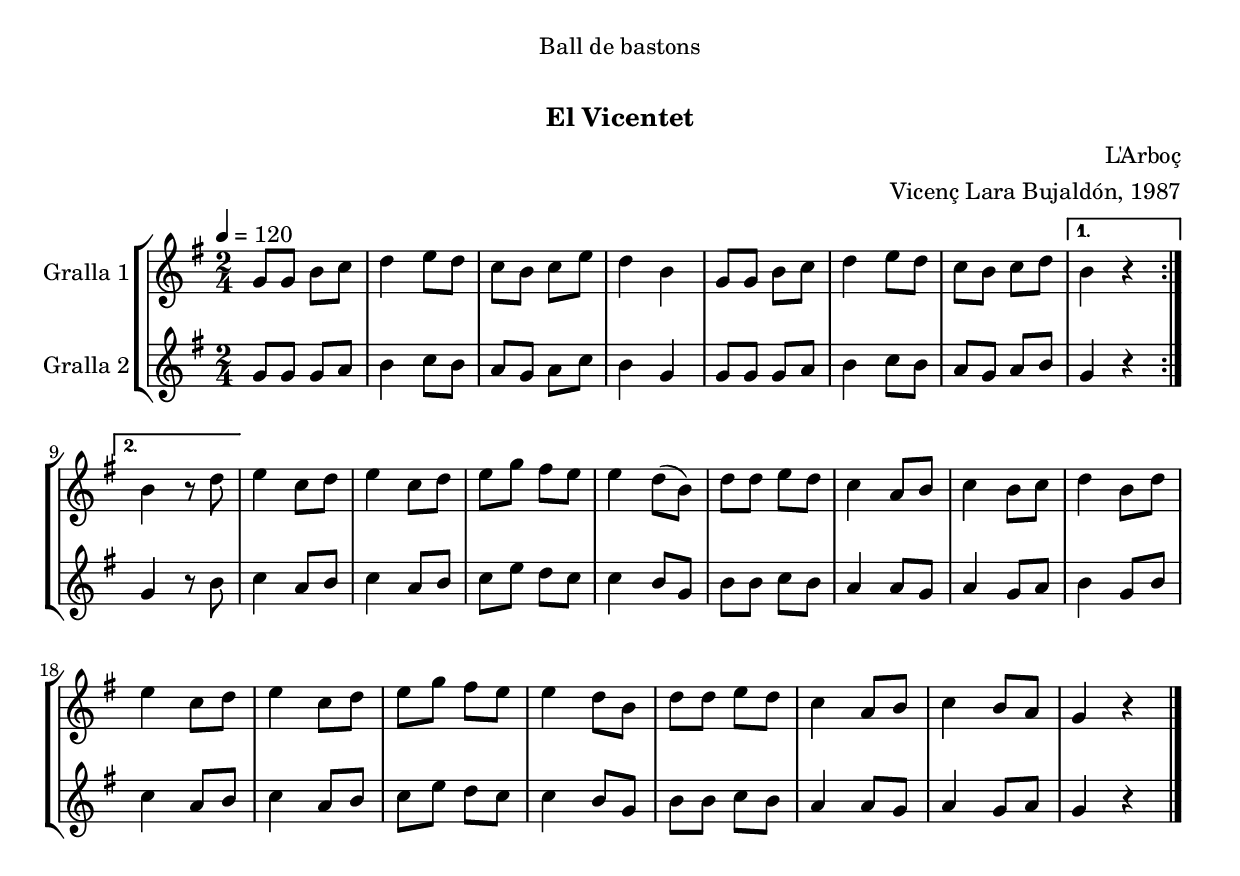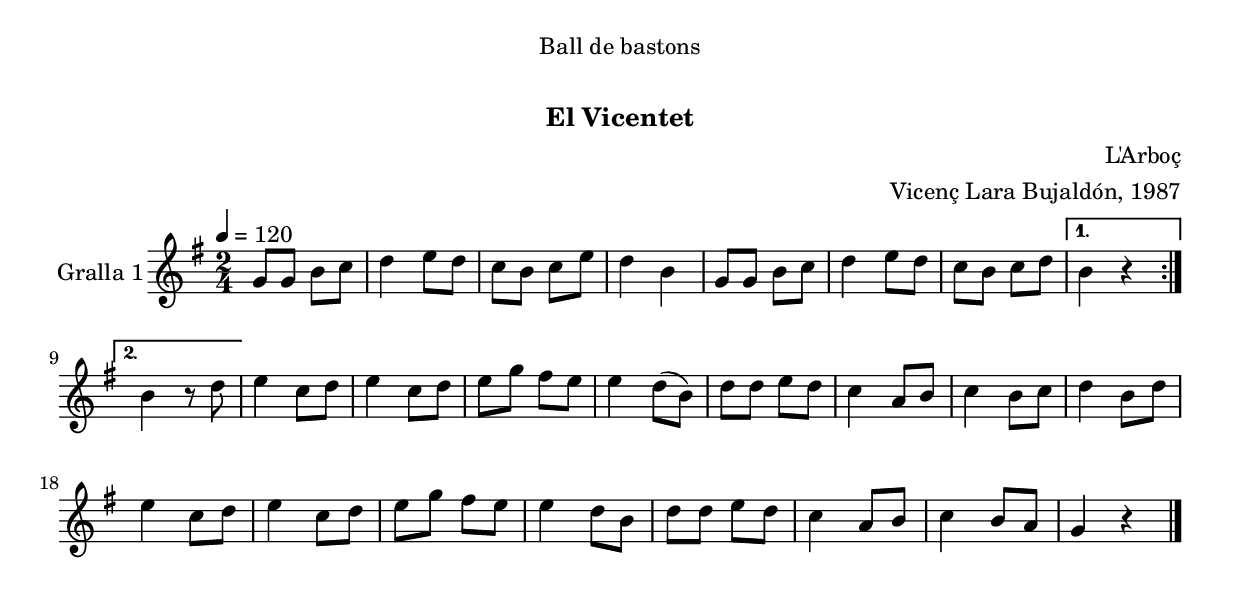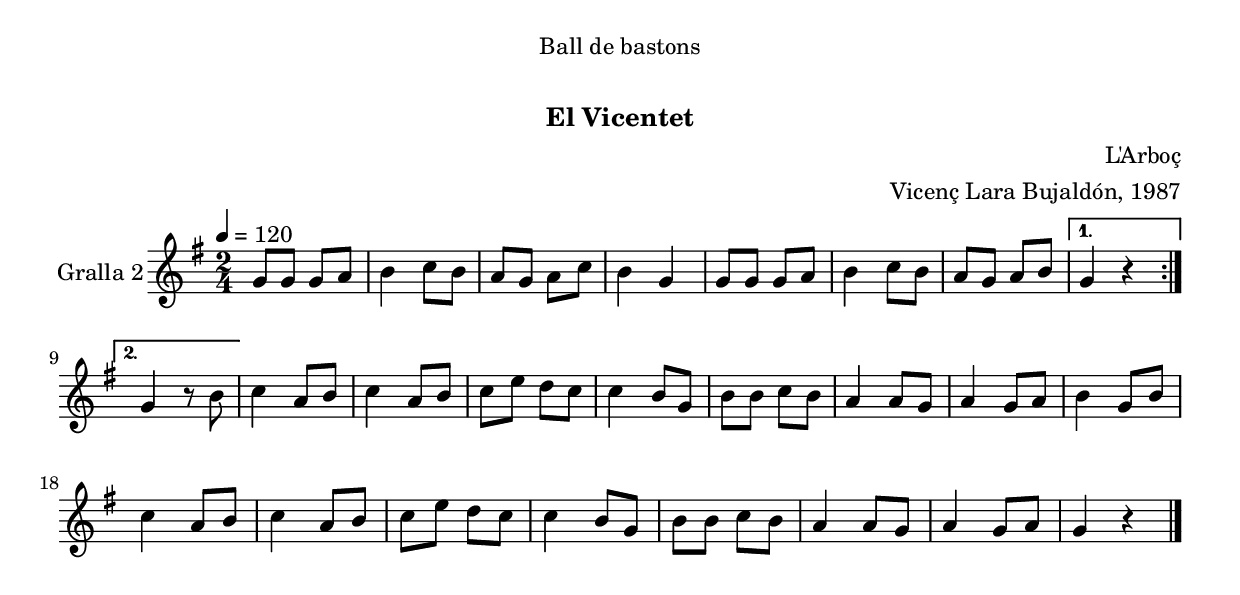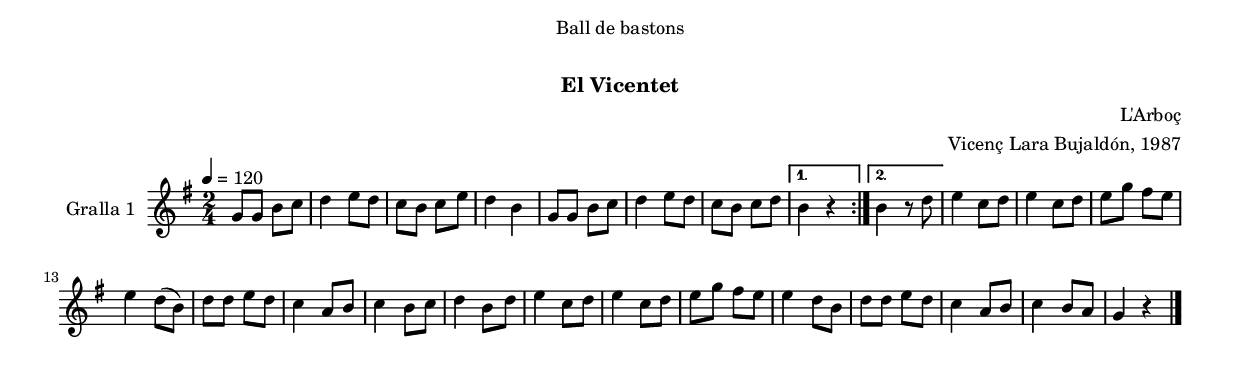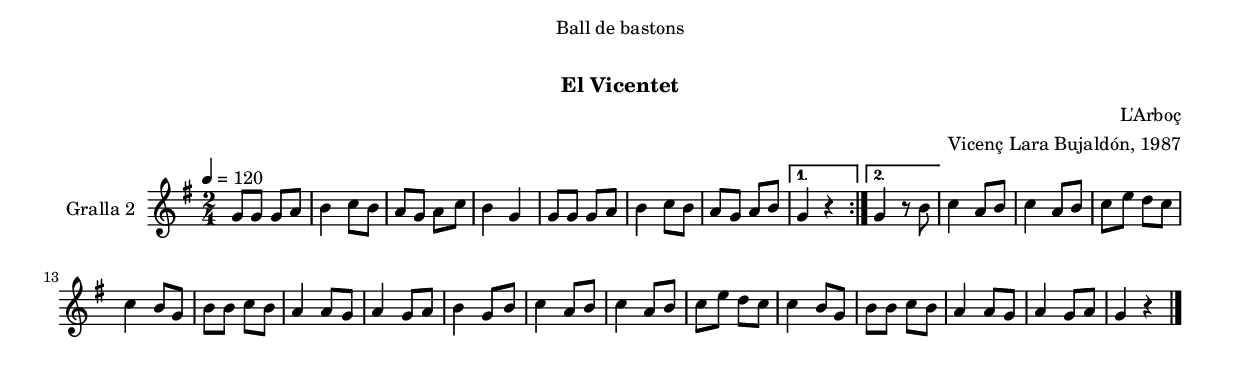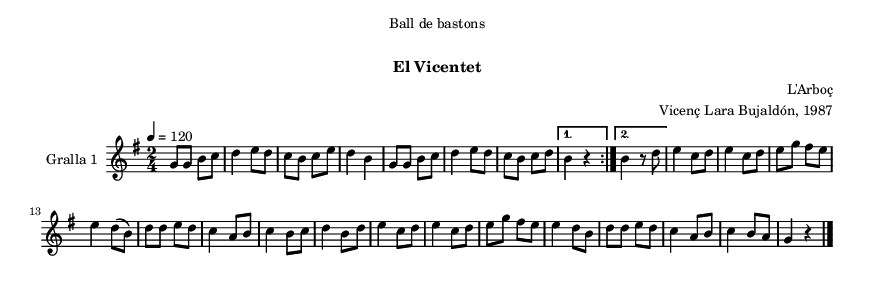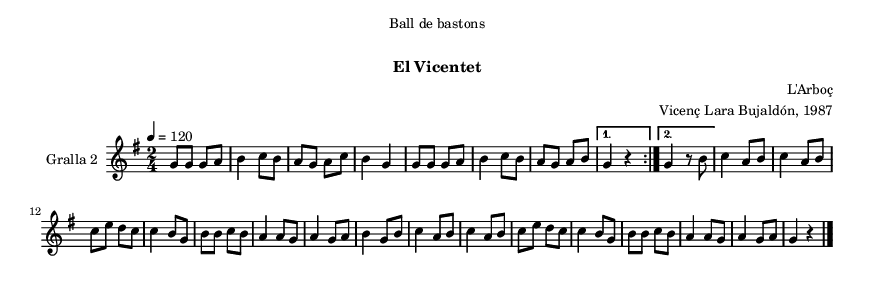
\version "2.16.0"

\header {
  dedication="Ball de bastons"
  title="          "
  subtitle="El Vicentet"
  subsubtitle=""
  poet=""
  meter=""
  piece=""
  composer="L'Arboç"
  arranger="Vicenç Lara Bujaldón, 1987"
  opus=""
  instrument=""
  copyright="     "
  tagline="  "
}

liniaroAa =
\relative g'
{
  \tempo 4=120
  \clef treble
  \key g \major
  \time 2/4
  \repeat volta 2 { g8 g b c  |
  d4 e8 d  |
  c8 b c e  |
  d4 b  |
  %05
  g8 g b c  |
  d4 e8 d  |
  c8 b c d }
  \alternative { { b4 r }
  { b4 r8 d } }
  %10
  e4 c8 d  |
  e4 c8 d  |
  e8 g fis e  |
  e4 d8 ( b )  |
  d8 d e d  |
  %15
  c4 a8 b  |
  c4 b8 c  |
  d4 b8 d  |
  e4 c8 d  |
  e4 c8 d  |
  %20
  e8 g fis e  |
  e4 d8 b  |
  d8 d e d  |
  c4 a8 b  |
  c4 b8 a  |
  %25
  g4 r  \bar "|."
}

liniaroAb =
\relative g'
{
  \tempo 4=120
  \clef treble
  \key g \major
  \time 2/4
  \repeat volta 2 { g8 g g a  |
  b4 c8 b  |
  a8 g a c  |
  b4 g  |
  %05
  g8 g g a  |
  b4 c8 b  |
  a8 g a b }
  \alternative { { g4 r }
  { g4 r8 b } }
  %10
  c4 a8 b  |
  c4 a8 b  |
  c8 e d c  |
  c4 b8 g  |
  b8 b c b  |
  %15
  a4 a8 g  |
  a4 g8 a  |
  b4 g8 b  |
  c4 a8 b  |
  c4 a8 b  |
  %20
  c8 e d c  |
  c4 b8 g  |
  b8 b c b  |
  a4 a8 g  |
  a4 g8 a  |
  %25
  g4 r  \bar "|."
}

\book {

\paper {
  print-page-number = false
  #(set-paper-size "a4")
  #(layout-set-staff-size 20)
}

\bookpart {
  \score {
    \new StaffGroup {
      \override Score.RehearsalMark #'self-alignment-X = #LEFT
      <<
        \new Staff \with {instrumentName = #"Gralla 1" } \liniaroAa
        \new Staff \with {instrumentName = #"Gralla 2" } \liniaroAb
      >>
    }
    \layout {}
  }\score { \unfoldRepeats
    \new StaffGroup {
      \override Score.RehearsalMark #'self-alignment-X = #LEFT
      <<
        \new Staff \with {instrumentName = #"Gralla 1" } \liniaroAa
        \new Staff \with {instrumentName = #"Gralla 2" } \liniaroAb
      >>
    }
    \midi {}
  }
}

\bookpart {
  \header {}
  \score {
    \new StaffGroup {
      \override Score.RehearsalMark #'self-alignment-X = #LEFT
      <<
        \new Staff \with {instrumentName = #"Gralla 1" } \liniaroAa
      >>
    }
    \layout {}
  }\score { \unfoldRepeats
    \new StaffGroup {
      \override Score.RehearsalMark #'self-alignment-X = #LEFT
      <<
        \new Staff \with {instrumentName = #"Gralla 1" } \liniaroAa
      >>
    }
    \midi {}
  }
}

\bookpart {
  \header {}
  \score {
    \new StaffGroup {
      \override Score.RehearsalMark #'self-alignment-X = #LEFT
      <<
        \new Staff \with {instrumentName = #"Gralla 2" } \liniaroAb
      >>
    }
    \layout {}
  }\score { \unfoldRepeats
    \new StaffGroup {
      \override Score.RehearsalMark #'self-alignment-X = #LEFT
      <<
        \new Staff \with {instrumentName = #"Gralla 2" } \liniaroAb
      >>
    }
    \midi {}
  }
}

}

\book {

\paper {
  print-page-number = false
  #(set-paper-size "a5landscape")
  #(layout-set-staff-size 16)
  #(define output-suffix "a5")
}

\bookpart {
  \header {}
  \score {
    \new StaffGroup {
      \override Score.RehearsalMark #'self-alignment-X = #LEFT
      <<
        \new Staff \with {instrumentName = #"Gralla 1" } \liniaroAa
      >>
    }
    \layout {}
  }
}

\bookpart {
  \header {}
  \score {
    \new StaffGroup {
      \override Score.RehearsalMark #'self-alignment-X = #LEFT
      <<
        \new Staff \with {instrumentName = #"Gralla 2" } \liniaroAb
      >>
    }
    \layout {}
  }
}

}

\book {

\paper {
  print-page-number = false
  #(set-paper-size "a6landscape")
  #(layout-set-staff-size 12)
  #(define output-suffix "a6")
}

\bookpart {
  \header {}
  \score {
    \new StaffGroup {
      \override Score.RehearsalMark #'self-alignment-X = #LEFT
      <<
        \new Staff \with {instrumentName = #"Gralla 1" } \liniaroAa
      >>
    }
    \layout {}
  }
}

\bookpart {
  \header {}
  \score {
    \new StaffGroup {
      \override Score.RehearsalMark #'self-alignment-X = #LEFT
      <<
        \new Staff \with {instrumentName = #"Gralla 2" } \liniaroAb
      >>
    }
    \layout {}
  }
}

}

